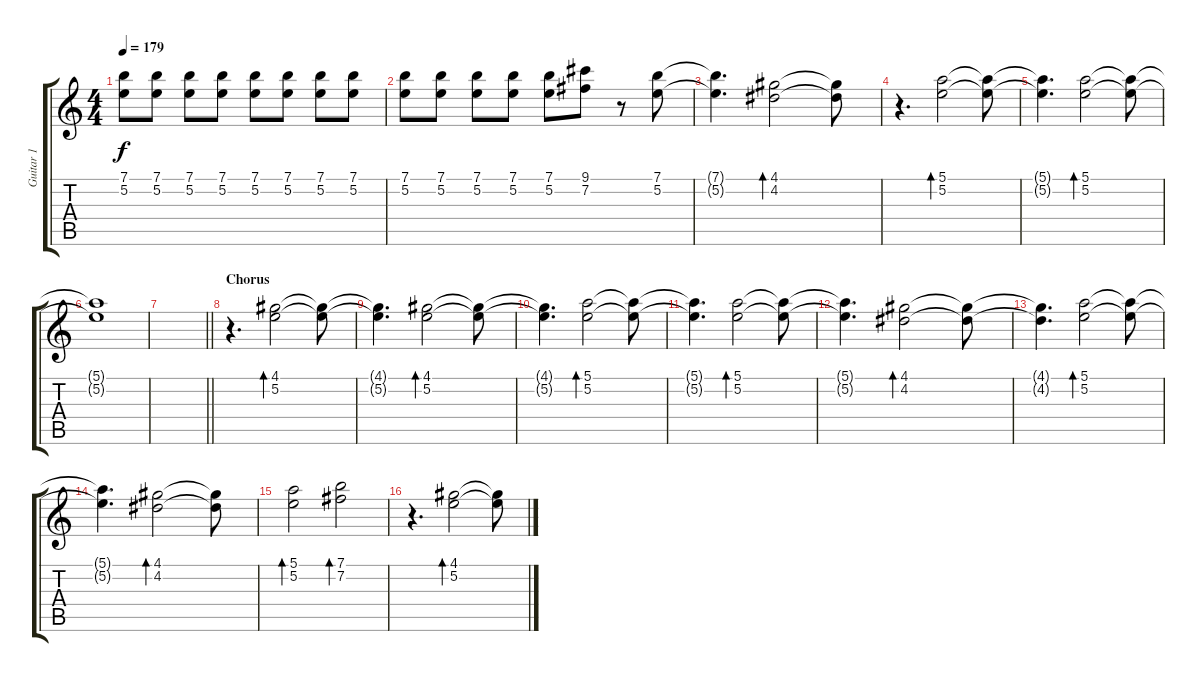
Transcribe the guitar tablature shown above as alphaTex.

\track ("Guitar 1" "Guitar 1") {instrument electricguitarjazz}
\staff {score tabs}
\tuning (E4 B3 G3 D3 A2 E2) {hide}
\ts (4 4)
\tempo 179
\clef g2
\ks c
(7.1 5.2).8{dy f} (7.1 5.2).8 (7.1 5.2).8 (7.1 5.2).8 (7.1 5.2).8 (7.1 5.2).8 (7.1 5.2).8 (7.1 5.2).8 |
(7.1 5.2).8 (7.1 5.2).8 (7.1 5.2).8 (7.1 5.2).8 (7.1 5.2).8 (9.1 7.2).8 r.8 (7.1 5.2).8 |
(7.1{t} 5.2{t}).4{d} (4.1 4.2).2{bd 480} (4.1{t} 4.2{t}).8 |
r.4{d} (5.1 5.2).2{bd 480} (5.1{t} 5.2{t}).8 |
(5.1{t} 5.2{t}).4{d} (5.1 5.2).2{bd 480} (5.1{t} 5.2{t}).8 |
(5.1{t} 5.2{t}).1 |
\barLineRight lightlight
|
\section ("" "Chorus")
r.4{d} (4.1 5.2).2{bd 480} (4.1{t} 5.2{t}).8 |
(4.1{t} 5.2{t}).4{d} (4.1 5.2).2{bd 480} (4.1{t} 5.2{t}).8 |
(4.1{t} 5.2{t}).4{d} (5.1 5.2).2{bd 480} (5.1{t} 5.2{t}).8 |
(5.1{t} 5.2{t}).4{d} (5.1 5.2).2{bd 480} (5.1{t} 5.2{t}).8 |
(5.1{t} 5.2{t}).4{d} (4.1 4.2).2{bd 480} (4.1{t} 4.2{t}).8 |
(4.1{t} 4.2{t}).4{d} (5.1 5.2).2{bd 480} (5.1{t} 5.2{t}).8 |
(5.1{t} 5.2{t}).4{d} (4.1 4.2).2{bd 480} (4.1{t} 4.2{t}).8 |
(5.1 5.2).2{bd 480} (7.1 7.2).2{bd 480} |
r.4{d} (4.1 5.2).2{bd 480} (4.1{t} 5.2{t}).8
